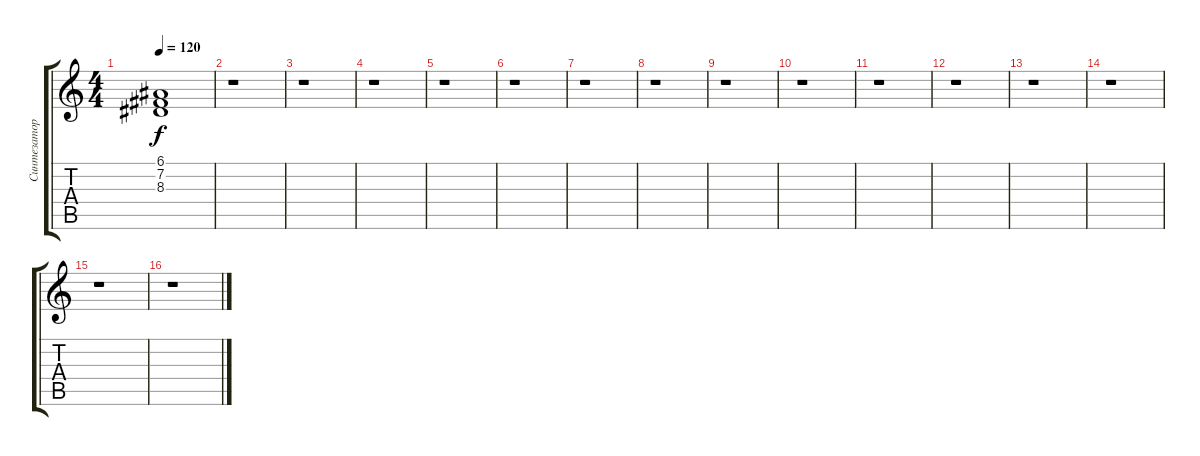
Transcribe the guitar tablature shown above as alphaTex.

\track ("Синтезатор" "Синтезатор") {instrument stringensemble2}
\staff {score tabs}
\tuning (E4 B3 G3 D3 A2 E2) {hide}
\ts (4 4)
\tempo 120
\clef g2
\ks c
(6.1 7.2 8.3).1{dy f} |
r.1 |
r.1 |
r.1 |
r.1 |
r.1 |
r.1 |
r.1 |
r.1 |
r.1 |
r.1 |
r.1 |
r.1 |
r.1 |
r.1 |
r.1
